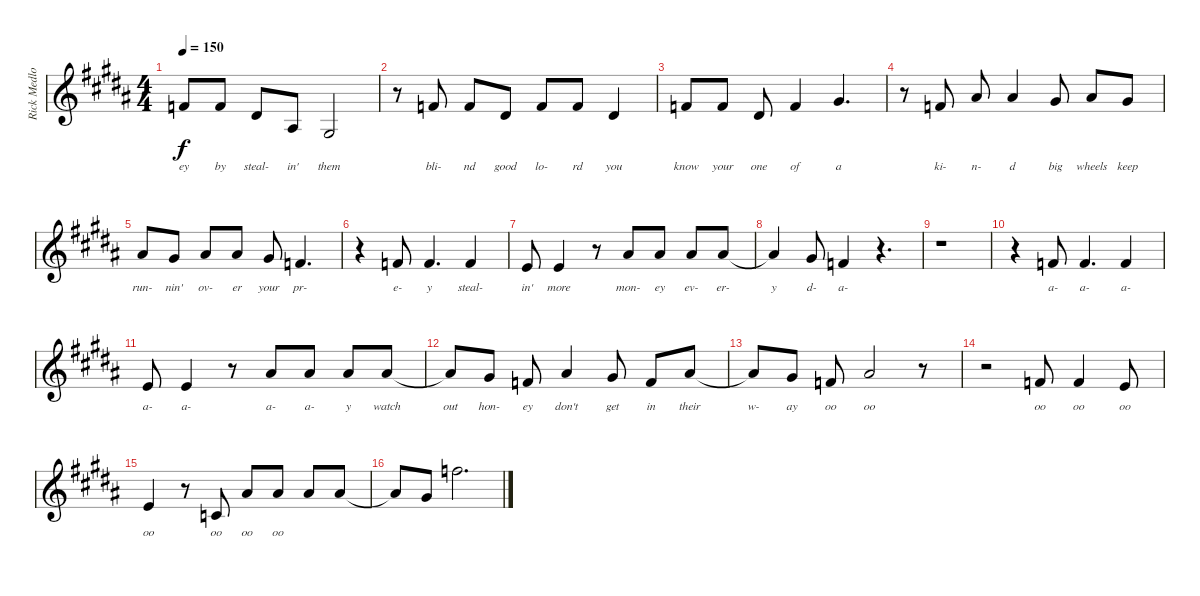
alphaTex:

\track ("Rick Medlocke Vocals" "Rick Medlo") {instrument violin}
\staff {score}
\tuning (Eb4 Bb3 Gb3 Db3 Ab2 Eb2) {hide}
\ts (4 4)
\tempo 150
\clef g2
\ks b
7.2.8{lyrics (0 "ey") lyrics (1 "") lyrics (2 "") lyrics (3 "") lyrics (4 "") dy f} 7.2.8{lyrics (0 "by") lyrics (1 "") lyrics (2 "") lyrics (3 "") lyrics (4 "")} 9.3.8{lyrics (0 "steal-") lyrics (1 "") lyrics (2 "") lyrics (3 "") lyrics (4 "")} 9.4.8{lyrics (0 "in'") lyrics (1 "") lyrics (2 "") lyrics (3 "") lyrics (4 "")} 7.4.2{lyrics (0 "them") lyrics (1 "") lyrics (2 "") lyrics (3 "") lyrics (4 "")} |
r.8 7.2.8{lyrics (0 "bli-") lyrics (1 "") lyrics (2 "") lyrics (3 "") lyrics (4 "")} 7.2.8{lyrics (0 "nd") lyrics (1 "") lyrics (2 "") lyrics (3 "") lyrics (4 "")} 9.3.8{lyrics (0 "good") lyrics (1 "") lyrics (2 "") lyrics (3 "") lyrics (4 "")} 7.2.8{lyrics (0 "lo-") lyrics (1 "") lyrics (2 "") lyrics (3 "") lyrics (4 "")} 7.2.8{lyrics (0 "rd") lyrics (1 "") lyrics (2 "") lyrics (3 "") lyrics (4 "")} 9.3.4{lyrics (0 "you") lyrics (1 "") lyrics (2 "") lyrics (3 "") lyrics (4 "")} |
7.2.8{lyrics (0 "know") lyrics (1 "") lyrics (2 "") lyrics (3 "") lyrics (4 "")} 7.2.8{lyrics (0 "your") lyrics (1 "") lyrics (2 "") lyrics (3 "") lyrics (4 "")} 9.3.8{lyrics (0 "one") lyrics (1 "") lyrics (2 "") lyrics (3 "") lyrics (4 "")} 7.2.4{lyrics (0 "of") lyrics (1 "") lyrics (2 "") lyrics (3 "") lyrics (4 "")} 10.2.4{d lyrics (0 "a") lyrics (1 "") lyrics (2 "") lyrics (3 "") lyrics (4 "")} |
r.8 7.2.8{lyrics (0 "ki-") lyrics (1 "") lyrics (2 "") lyrics (3 "") lyrics (4 "")} 7.1.8{lyrics (0 "n-") lyrics (1 "") lyrics (2 "") lyrics (3 "") lyrics (4 "")} 7.1.4{lyrics (0 "d") lyrics (1 "") lyrics (2 "") lyrics (3 "") lyrics (4 "")} 10.2.8{lyrics (0 "big") lyrics (1 "") lyrics (2 "") lyrics (3 "") lyrics (4 "")} 7.1.8{lyrics (0 "wheels") lyrics (1 "") lyrics (2 "") lyrics (3 "") lyrics (4 "")} 10.2.8{lyrics (0 "keep") lyrics (1 "") lyrics (2 "") lyrics (3 "") lyrics (4 "")} |
7.1.8{lyrics (0 "run-") lyrics (1 "") lyrics (2 "") lyrics (3 "") lyrics (4 "")} 10.2.8{lyrics (0 "nin'") lyrics (1 "") lyrics (2 "") lyrics (3 "") lyrics (4 "")} 7.1.8{lyrics (0 "ov-") lyrics (1 "") lyrics (2 "") lyrics (3 "") lyrics (4 "")} 7.1.8{lyrics (0 "er") lyrics (1 "") lyrics (2 "") lyrics (3 "") lyrics (4 "")} 10.2.8{lyrics (0 "your") lyrics (1 "") lyrics (2 "") lyrics (3 "") lyrics (4 "")} 7.2.4{d lyrics (0 "pr-") lyrics (1 "") lyrics (2 "") lyrics (3 "") lyrics (4 "")} |
r.4 7.2.8{lyrics (0 "e-") lyrics (1 "") lyrics (2 "") lyrics (3 "") lyrics (4 "")} 7.2.4{d lyrics (0 "y") lyrics (1 "") lyrics (2 "") lyrics (3 "") lyrics (4 "")} 7.2.4{lyrics (0 "steal-") lyrics (1 "") lyrics (2 "") lyrics (3 "") lyrics (4 "")} |
6.2.8{lyrics (0 "in'") lyrics (1 "") lyrics (2 "") lyrics (3 "") lyrics (4 "")} 6.2.4{lyrics (0 "more") lyrics (1 "") lyrics (2 "") lyrics (3 "") lyrics (4 "")} r.8 7.1.8{lyrics (0 "mon-") lyrics (1 "") lyrics (2 "") lyrics (3 "") lyrics (4 "")} 7.1.8{lyrics (0 "ey") lyrics (1 "") lyrics (2 "") lyrics (3 "") lyrics (4 "")} 7.1.8{lyrics (0 "ev-") lyrics (1 "") lyrics (2 "") lyrics (3 "") lyrics (4 "")} 7.1.8{lyrics (0 "er-") lyrics (1 "") lyrics (2 "") lyrics (3 "") lyrics (4 "")} |
7.1{t}.4{lyrics (0 "y") lyrics (1 "") lyrics (2 "") lyrics (3 "") lyrics (4 "")} 10.2.8{lyrics (0 "d-") lyrics (1 "") lyrics (2 "") lyrics (3 "") lyrics (4 "")} 7.2.4{lyrics (0 "a-") lyrics (1 "") lyrics (2 "") lyrics (3 "") lyrics (4 "")} r.4{d} |
r.1 |
r.4 7.2.8{lyrics (0 "a-") lyrics (1 "") lyrics (2 "") lyrics (3 "") lyrics (4 "")} 7.2.4{d lyrics (0 "a-") lyrics (1 "") lyrics (2 "") lyrics (3 "") lyrics (4 "")} 7.2.4{lyrics (0 "a-") lyrics (1 "") lyrics (2 "") lyrics (3 "") lyrics (4 "")} |
6.2.8{lyrics (0 "a-") lyrics (1 "") lyrics (2 "") lyrics (3 "") lyrics (4 "")} 6.2.4{lyrics (0 "a-") lyrics (1 "") lyrics (2 "") lyrics (3 "") lyrics (4 "")} r.8 7.1.8{lyrics (0 "a-") lyrics (1 "") lyrics (2 "") lyrics (3 "") lyrics (4 "")} 7.1.8{lyrics (0 "a-") lyrics (1 "") lyrics (2 "") lyrics (3 "") lyrics (4 "")} 7.1.8{lyrics (0 "y") lyrics (1 "") lyrics (2 "") lyrics (3 "") lyrics (4 "")} 7.1.8{lyrics (0 "watch") lyrics (1 "") lyrics (2 "") lyrics (3 "") lyrics (4 "")} |
7.1{t}.8{lyrics (0 "out") lyrics (1 "") lyrics (2 "") lyrics (3 "") lyrics (4 "")} 10.2.8{lyrics (0 "hon-") lyrics (1 "") lyrics (2 "") lyrics (3 "") lyrics (4 "")} 7.2.8{lyrics (0 "ey") lyrics (1 "") lyrics (2 "") lyrics (3 "") lyrics (4 "")} 7.1.4{lyrics (0 "don't") lyrics (1 "") lyrics (2 "") lyrics (3 "") lyrics (4 "")} 10.2.8{lyrics (0 "get") lyrics (1 "") lyrics (2 "") lyrics (3 "") lyrics (4 "")} 7.2.8{lyrics (0 "in") lyrics (1 "") lyrics (2 "") lyrics (3 "") lyrics (4 "")} 7.1.8{lyrics (0 "their") lyrics (1 "") lyrics (2 "") lyrics (3 "") lyrics (4 "")} |
7.1{t}.8{lyrics (0 "w-") lyrics (1 "") lyrics (2 "") lyrics (3 "") lyrics (4 "")} 10.2.8{lyrics (0 "ay") lyrics (1 "") lyrics (2 "") lyrics (3 "") lyrics (4 "")} 7.2.8{lyrics (0 "oo") lyrics (1 "") lyrics (2 "") lyrics (3 "") lyrics (4 "")} 7.1.2{lyrics (0 "oo") lyrics (1 "") lyrics (2 "") lyrics (3 "") lyrics (4 "")} r.8 |
r.2 7.2.8{lyrics (0 "oo") lyrics (1 "") lyrics (2 "") lyrics (3 "") lyrics (4 "")} 7.2.4{lyrics (0 "oo") lyrics (1 "") lyrics (2 "") lyrics (3 "") lyrics (4 "")} 6.2.8{lyrics (0 "oo") lyrics (1 "") lyrics (2 "") lyrics (3 "") lyrics (4 "")} |
6.2.4{lyrics (0 "oo") lyrics (1 "") lyrics (2 "") lyrics (3 "") lyrics (4 "")} r.8 6.3.8{lyrics (0 "oo") lyrics (1 "") lyrics (2 "") lyrics (3 "") lyrics (4 "")} 7.1.8{lyrics (0 "oo") lyrics (1 "") lyrics (2 "") lyrics (3 "") lyrics (4 "")} 7.1.8{lyrics (0 "oo") lyrics (1 "") lyrics (2 "") lyrics (3 "") lyrics (4 "")} 7.1.8 7.1.8 |
7.1{t}.8 10.2.8 14.1.2{d}
